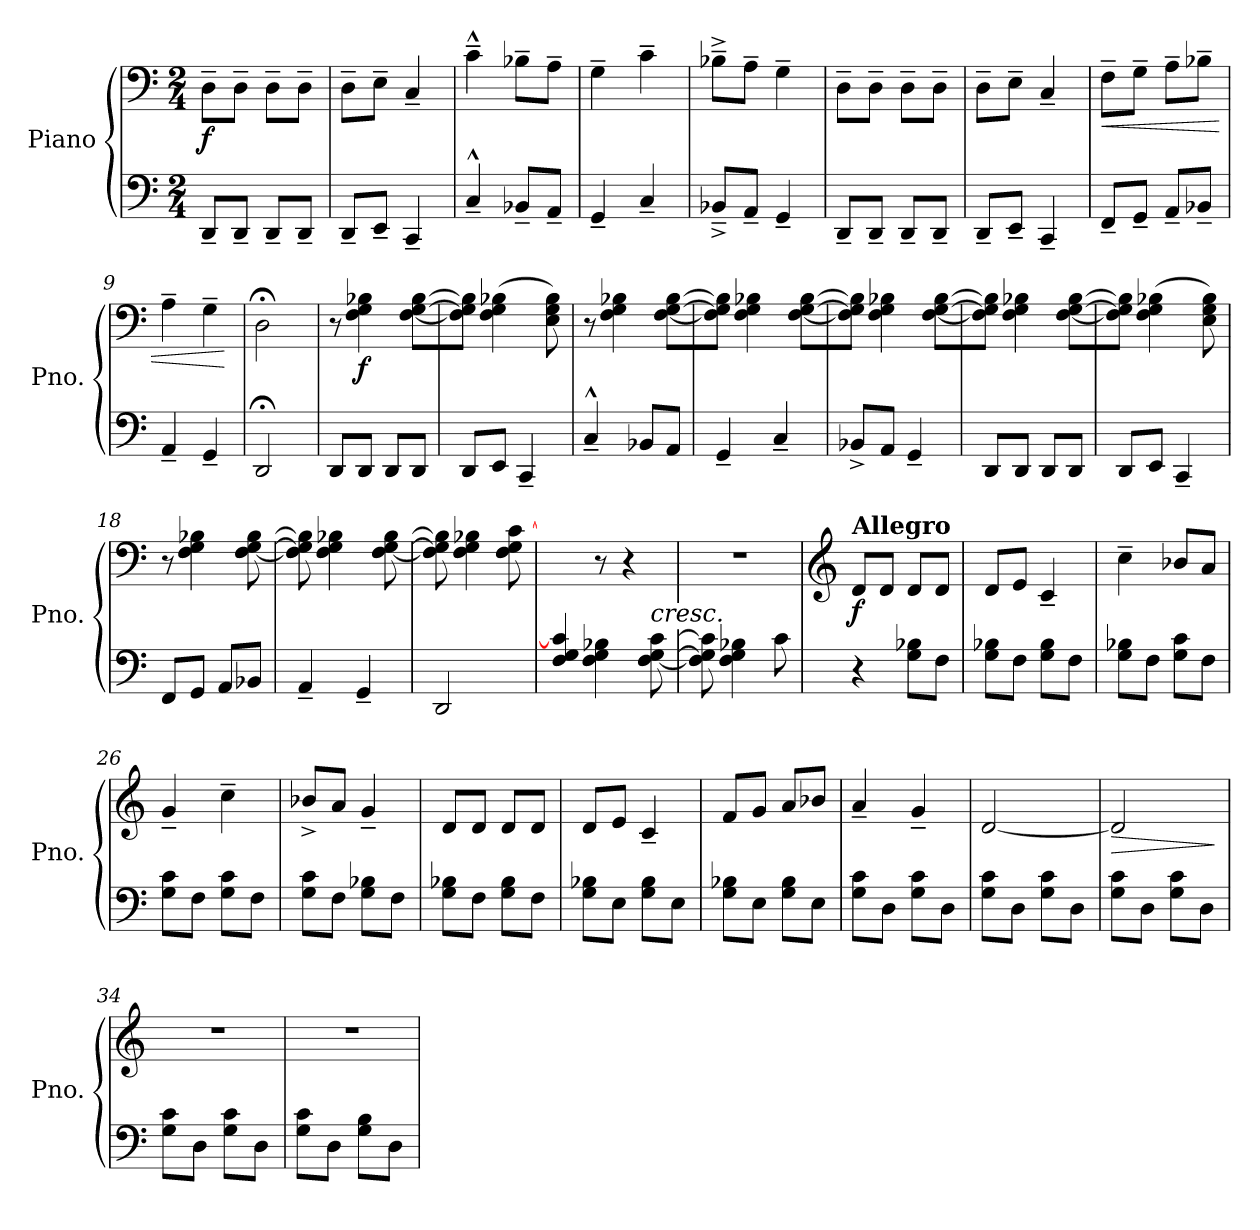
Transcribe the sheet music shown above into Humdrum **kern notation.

**kern	**kern	**dynam
*part1	*part1	*part1
*staff2	*staff1	*staff1/2
*I"Piano	*	*
*I'Pno.	*	*
*clefF4	*clefF4	*
*k[]	*k[]	*
*M2/4	*M2/4	*
*MM60	*MM60	*
=1	=1	=1
!	!	!LO:DY:b
8DD~/L	8D~\L	f
8DD~/J	8D~\J	.
8DD~/L	8D~\L	.
8DD~/J	8D~\J	.
=2	=2	=2
8DD~/L	8D~\L	.
8EE~/J	8E~\J	.
4CC~/	4C~/	.
=3	=3	=3
4C~^^/	4c~^^\	.
8BB-X~/L	8B-X~\L	.
8AA~/J	8A~\J	.
=4	=4	=4
4GG~/	4G~\	.
4C~/	4c~\	.
=5	=5	=5
8BB-X~^/L	8B-X~^\L	.
8AA~/J	8A~\J	.
4GG~/	4G~\	.
=6	=6	=6
8DD~/L	8D~\L	.
8DD~/J	8D~\J	.
8DD~/L	8D~\L	.
8DD~/J	8D~\J	.
=7	=7	=7
8DD~/L	8D~\L	.
8EE~/J	8E~\J	.
4CC~/	4C~/	.
=8	=8	=8
!	!	!LO:HP:b
8FF~/L	8F~\L	<
8GG~/J	8G~\J	.
8AA~/L	8A~\L	.
8BB-X~/J	8B-X~\J	.
=9	=9	=9
4AA~/	4A~\	.
4GG~/	4G~\	.
.	.	[
=10	=10	=10
!	!	!LO:DY:b
2DD;/	2D;<\	other-dynamics
!!LO:LB:g=z
=11	=11	=11
*	*MM50	*
8DD/L	8r	.
!	!	!LO:DY:b
8DD/J	4F\ 4G\ 4B-X\	f
8DD/L	.	.
8DD/J	[8F\ [8G\ [8B-\L	.
=12	=12	=12
8DD/L	8F\] 8G\] 8B-\]J	.
8EE/J	(>4F\ 4G\ 4B-X\	.
4CC~/	.	.
.	8E\ 8G\ 8B-\)	.
=13	=13	=13
4C~^^/	8r	.
.	4F\ 4G\ 4B-X\	.
8BB-X/L	.	.
8AA/J	[8F\ [8G\ [8B-\L	.
=14	=14	=14
4GG~/	8F\] 8G\] 8B-\]J	.
.	4F\ 4G\ 4B-X\	.
4C~/	.	.
.	[8F\ [8G\ [8B-\L	.
=15	=15	=15
8BB-X^/L	8F\] 8G\] 8B-\]J	.
8AA/J	4F\ 4G\ 4B-X\	.
4GG~/	.	.
.	[8F\ [8G\ [8B-\L	.
=16	=16	=16
8DD/L	8F\] 8G\] 8B-\]J	.
8DD/J	4F\ 4G\ 4B-X\	.
8DD/L	.	.
8DD/J	[8F\ [8G\ [8B-\L	.
=17	=17	=17
8DD/L	8F\] 8G\] 8B-\]J	.
8EE/J	(>4F\ 4G\ 4B-X\	.
4CC~/	.	.
.	8E\ 8G\ 8B-\)	.
=18	=18	=18
8FF/L	8r	.
8GG/J	4F\ 4G\ 4B-X\	.
8AA/L	.	.
8BB-X/J	[8F\ [8G\ [8B-\	.
!!LO:LB:g=z
=19	=19	=19
4AA~/	8F\] 8G\] 8B-\]	.
.	4F\ 4G\ 4B-X\	.
4GG~/	.	.
.	[8F\ [8G\ [8B-\	.
=20	=20	=20
2DD/	8F\] 8G\] 8B-\]	.
.	4F\ 4G\ 4B-X\	.
.	(<8F\ 8G\ [8c\L	.
=21	=21	=21
*^	*	*
8F/ 8G/ 8c/]J)	8ryy	8ryy	.
4.ryy	4F\ 4G\ 4B-X\	8r	.
.	.	4r	.
!	!LO:TX:a:i:t=cresc.	!	!
.	[8F\ [8G\ [8c\	.	.
*v	*v	*	*
=22	=22	=22
8F\] 8G\] 8c\]	2r	.
4F\ 4G\ 4B-X\	.	.
8c\	.	.
=23	=23	=23
*	*clefG2	*
!	!LO:TX:a:B:t=Allegro	!
!	!	!LO:DY:b
4r	8d/L	f
.	8d/J	.
8G\ 8B-X\L	8d/L	.
8F\J	8d/J	.
=24	=24	=24
8G\ 8B-X\L	8d/L	.
8F\J	8e/J	.
8G\ 8B-\L	4c~/	.
8F\J	.	.
=25	=25	=25
8G\ 8B-X\L	4cc~\	.
8F\J	.	.
8G\ 8c\L	8b-X/L	.
8F\J	8a/J	.
=26	=26	=26
8G\ 8c\L	4g~/	.
8F\J	.	.
8G\ 8c\L	4cc~\	.
8F\J	.	.
=27	=27	=27
8G\ 8c\L	8b-X^/L	.
8F\J	8a/J	.
8G\ 8B-X\L	4g~/	.
8F\J	.	.
!!LO:LB:g=z
=28	=28	=28
8G\ 8B-X\L	8d/L	.
8F\J	8d/J	.
8G\ 8B-\L	8d/L	.
8F\J	8d/J	.
=29	=29	=29
8G\ 8B-X\L	8d/L	.
8E\J	8e/J	.
8G\ 8B-\L	4c~/	.
8E\J	.	.
=30	=30	=30
8G\ 8B-X\L	8f/L	.
8E\J	8g/J	.
8G\ 8B-\L	8a/L	.
8E\J	8b-X/J	.
=31	=31	=31
8G\ 8c\L	4a~/	.
8D\J	.	.
8G\ 8c\L	4g~/	.
8D\J	.	.
=32	=32	=32
8G\ 8c\L	[2d/	.
8D\J	.	.
8G\ 8c\L	.	.
8D\J	.	.
=33	=33	=33
!	!	!LO:HP:b
8G\ 8c\L	2d/]	>
8D\J	.	.
8G\ 8c\L	.	.
8D\J	.	.
.	.	]
=34	=34	=34
8G\ 8c\L	2r	.
8D\J	.	.
8G\ 8c\L	.	.
8D\J	.	.
=35	=35	=35
8G\ 8c\L	2r	.
8D\J	.	.
8G\ 8B\L	.	.
8D\J	.	.
=	=	=
*-	*-	*-
